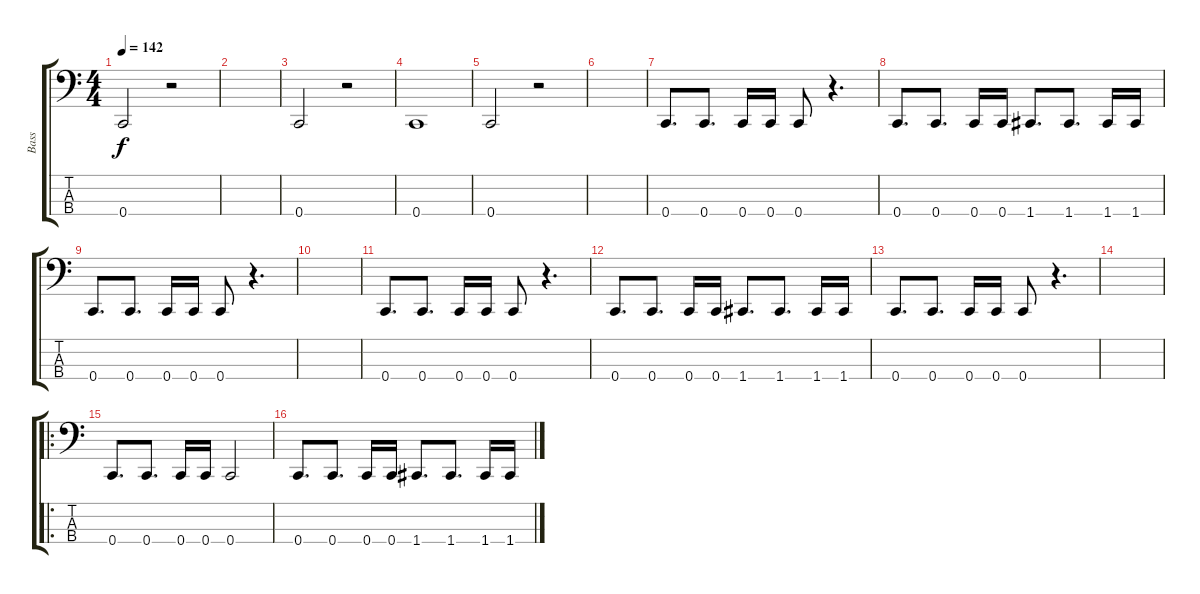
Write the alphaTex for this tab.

\track ("Bass" "Bass") {instrument electricbassfinger}
\staff {score tabs}
\tuning (F2 C2 G1 C1) {hide}
\ts (4 4)
\tempo 142
\clef f4
\ks c
0.4.2{dy f} r.2 |
|
0.4.2 r.2 |
0.4.1 |
0.4.2 r.2 |
|
0.4.8{d} 0.4.8{d} 0.4.16 0.4.16 0.4.8 r.4{d} |
0.4.8{d} 0.4.8{d} 0.4.16 0.4.16 1.4.8{d} 1.4.8{d} 1.4.16 1.4.16 |
0.4.8{d} 0.4.8{d} 0.4.16 0.4.16 0.4.8 r.4{d} |
|
0.4.8{d} 0.4.8{d} 0.4.16 0.4.16 0.4.8 r.4{d} |
0.4.8{d} 0.4.8{d} 0.4.16 0.4.16 1.4.8{d} 1.4.8{d} 1.4.16 1.4.16 |
0.4.8{d} 0.4.8{d} 0.4.16 0.4.16 0.4.8 r.4{d} |
|
\ro
0.4.8{d} 0.4.8{d} 0.4.16 0.4.16 0.4.2 |
0.4.8{d} 0.4.8{d} 0.4.16 0.4.16 1.4.8{d} 1.4.8{d} 1.4.16 1.4.16
